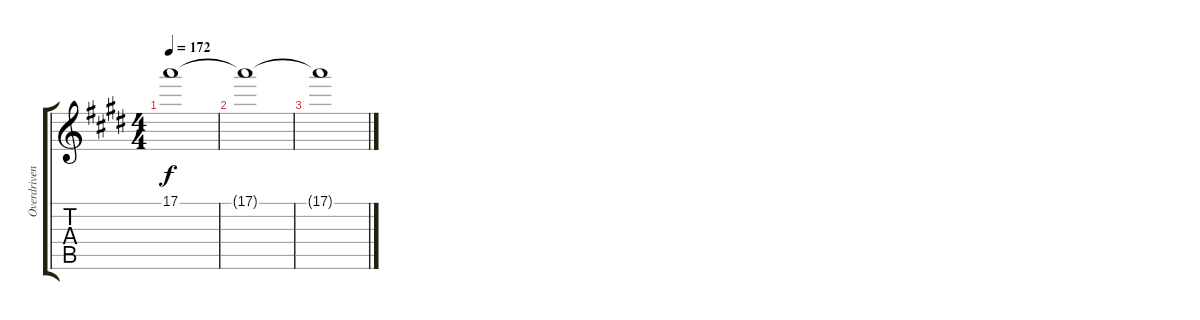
\track ("Overdriven Guitar 2" "Overdriven") {instrument overdrivenguitar}
\staff {score tabs}
\tuning (E4 B3 G3 D3 A2 E2) {hide}
\ts (4 4)
\tempo 172
\clef g2
\ks e
17.1{t}.1{dy f} |
17.1{t}.1 |
17.1{t}.1
